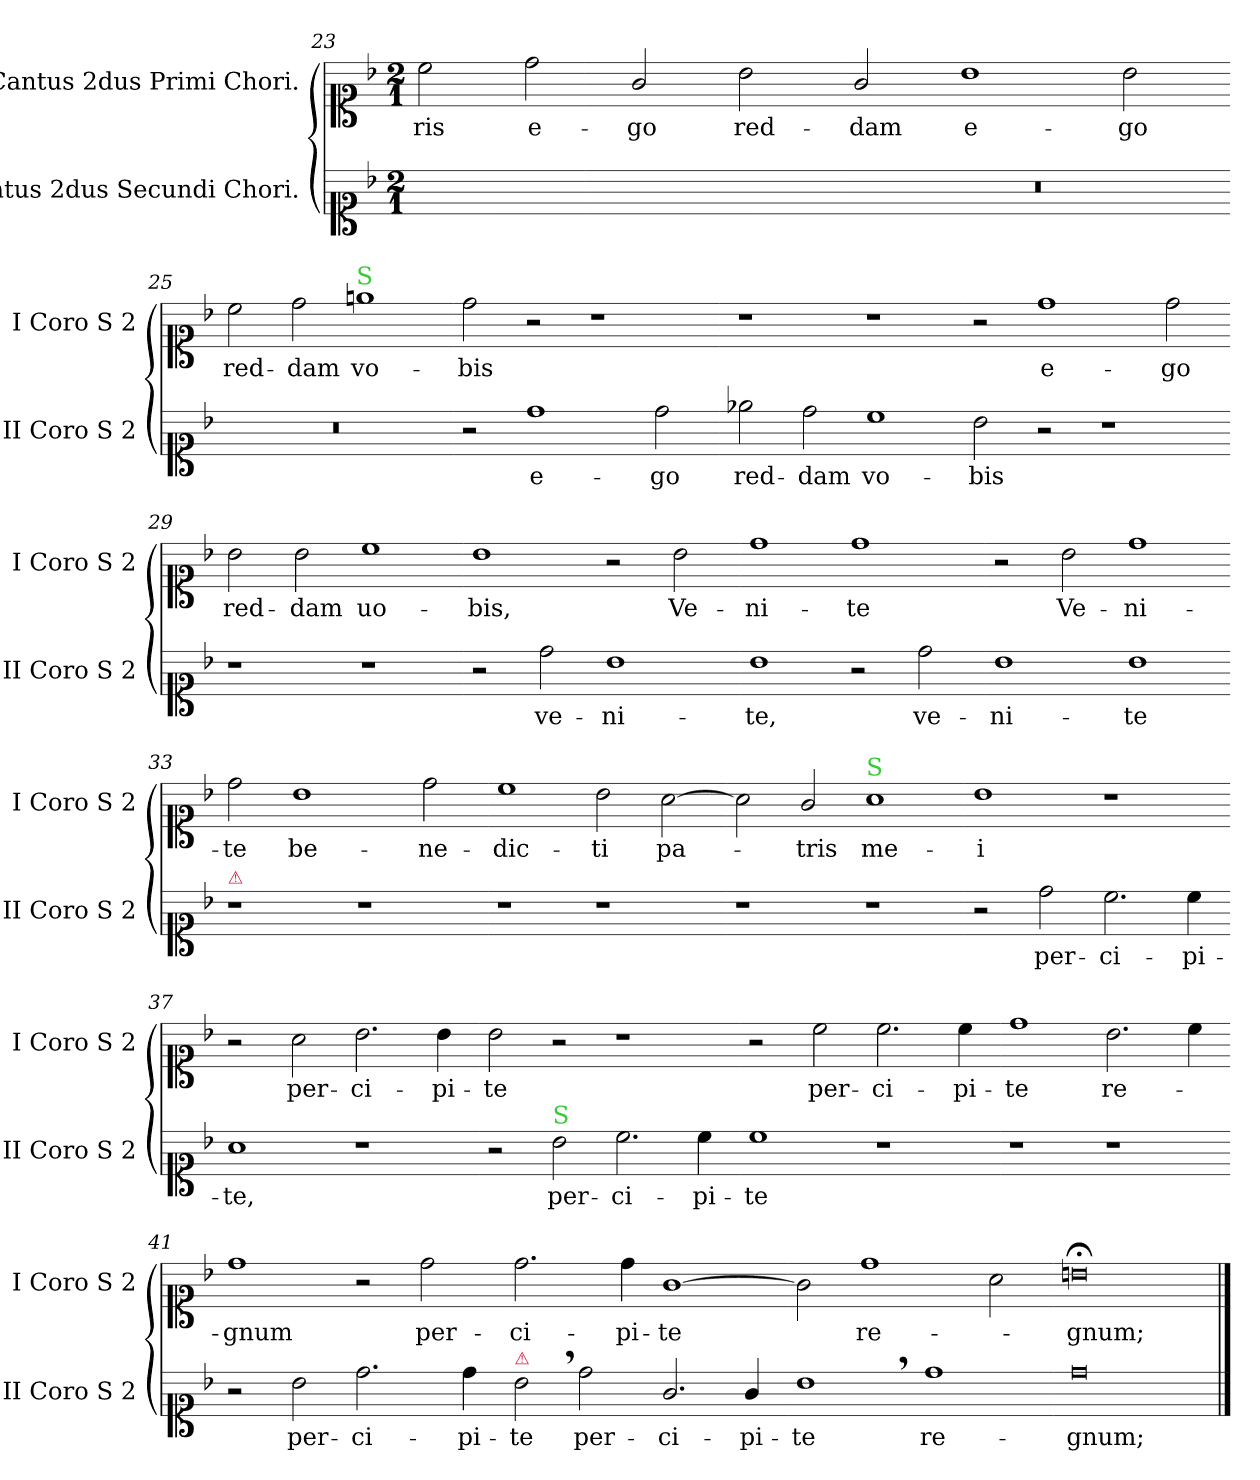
**kern	**text	**kern	**text
*part2	*part2	*part1	*part1
*staff2	*staff2	*staff1	*staff1
*I"Cantus 2dus Secundi Chori.	*	*I"Cantus 2dus Primi Chori.	*
*I'II Coro S 2	*	*I'I Coro S 2	*
*clefC1	*	*clefC1	*
*k[b-]	*	*k[b-]	*
*M2/1	*	*M2/1	*
=23	=23	=23	=23
0ryy	.	2cc\	-ris
.	.	2dd\	e-
.	.	2g/	-go
.	.	2b-\	red-
=24-	=24-	=24-	=24-
0r	.	2g/	-dam
.	.	1b-\	e-
.	.	2b-\	-go
=25-	=25-	=25-	=25-
0r	.	2cc\	red-
.	.	2dd\	-dam
!	!	!LO:TX:a:color=limegreen:t=S	!
.	.	1een	vo-
=26-	=26-	=26-	=26-
2r	.	2dd\	-bis
1dd\	e-	2r	.
.	.	1r	.
2dd\	-go	.	.
=27-	=27-	=27-	=27-
2ee-X\	red-	1r	.
2dd\	-dam	.	.
1cc	vo-	1r	.
=28-	=28-	=28-	=28-
2b-\	-bis	2r	.
2r	.	1dd\	e-
1r	.	.	.
.	.	2dd\	-go
=29-	=29-	=29-	=29-
1r	.	2b-\	red-
.	.	2b-\	-dam
1r	.	1cc	uo-
=30-	=30-	=30-	=30-
2r	.	1b-	-bis,
2dd\	ve-	.	.
1b-	-ni-	2r	.
.	.	2b-\	Ve-
=31-	=31-	=31-	=31-
1b-	-te,	1dd	-ni-
2r	.	1dd	-te
2dd\	ve-	.	.
=32-	=32-	=32-	=32-
1b-	-ni-	2r	.
.	.	2b-\	Ve-
1b-	-te	1dd	-ni-
=33-	=33-	=33-	=33-
!LO:TX:a:color=crimson:t=⚠	!	!	!
1r	.	2dd\	-te
.	.	1b-\	be-
1r	.	.	.
.	.	2dd\	-ne-
=34-	=34-	=34-	=34-
1r	.	1cc	-dic-
1r	.	2b-\	-ti
.	.	[2a\	pa-
=35-	=35-	=35-	=35-
1r	.	2a\]	.
.	.	2g/	-tris
!	!	!LO:TX:a:color=limegreen:t=S	!
1r	.	1a	me-
=36-	=36-	=36-	=36-
2r	.	1b-	-i
2dd\	per-	.	.
2.cc\	-ci-	1r	.
4cc\	-pi-	.	.
=37-	=37-	=37-	=37-
1a	-te,	2r	.
.	.	2a\	per-
1r	.	2.b-\	-ci-
.	.	4b-\	-pi-
=38-	=38-	=38-	=38-
2r	.	2b-\	-te
!LO:TX:a:color=limegreen:t=S	!	!	!
2b-\	per-	2r	.
2.cc\	-ci-	1r	.
4cc\	-pi-	.	.
=39-	=39-	=39-	=39-
1cc	-te	2r	.
.	.	2cc\	per-
1r	.	2.cc\	-ci-
.	.	4cc\	-pi-
=40-	=40-	=40-	=40-
1r	.	1dd	-te
1r	.	2.b-\	re-
.	.	4cc\	.
=41-	=41-	=41-	=41-
2r	.	1dd	-gnum
2b-\	per-	.	.
2.dd\	-ci-	2r	.
.	.	2dd\	per-
4dd\	-pi-	.	.
=42-	=42-	=42-	=42-
!LO:TX:a:color=crimson:t=⚠	!	!	!
2b-,<\	-te	2.dd\	-ci-
2dd\	per-	.	.
.	.	4dd\	-pi-
2.g/	-ci-	[1g	-te
4g/	-pi-	.	.
=43-	=43-	=43-	=43-
1b-,<	-te	2g]	.
.	.	1dd\	re-
1dd	re-	.	.
.	.	2a\	.
=44-	=44-	=44-	=44-
0dd	-gnum;	0bn;<;	-gnum;
==	==	==	==
*-	*-	*-	*-
